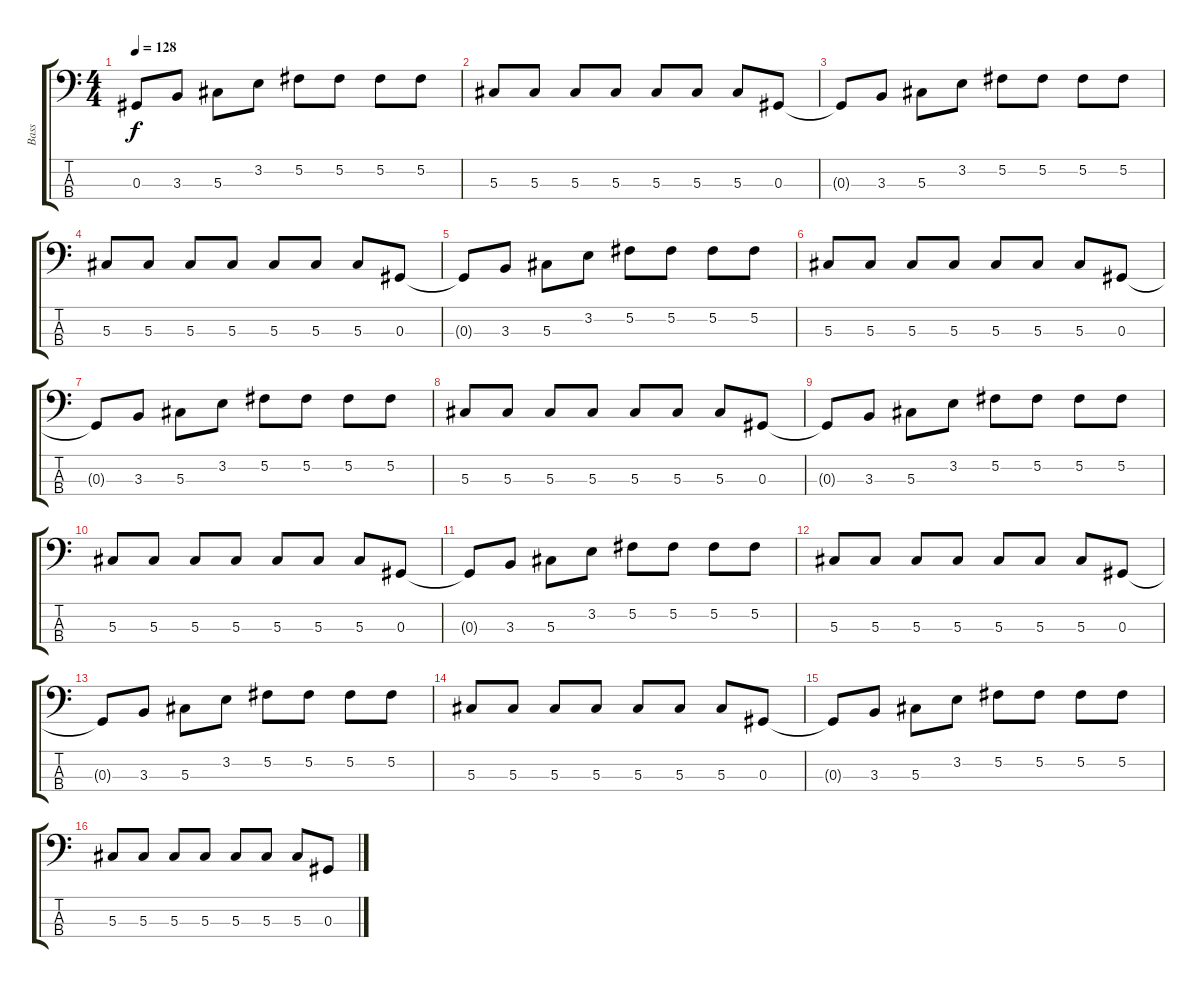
\track ("Bass" "Bass") {instrument electricbassfinger}
\staff {score tabs}
\tuning (Gb2 Db2 Ab1 Eb1) {hide}
\ts (4 4)
\tempo 128
\clef f4
\ks c
0.3{t}.8{dy f} 3.3.8 5.3.8 3.2.8 5.2.8 5.2.8 5.2.8 5.2.8 |
5.3.8 5.3.8 5.3.8 5.3.8 5.3.8 5.3.8 5.3.8 0.3.8 |
0.3{t}.8 3.3.8 5.3.8 3.2.8 5.2.8 5.2.8 5.2.8 5.2.8 |
5.3.8 5.3.8 5.3.8 5.3.8 5.3.8 5.3.8 5.3.8 0.3.8 |
0.3{t}.8 3.3.8 5.3.8 3.2.8 5.2.8 5.2.8 5.2.8 5.2.8 |
5.3.8 5.3.8 5.3.8 5.3.8 5.3.8 5.3.8 5.3.8 0.3.8 |
0.3{t}.8 3.3.8 5.3.8 3.2.8 5.2.8 5.2.8 5.2.8 5.2.8 |
5.3.8 5.3.8 5.3.8 5.3.8 5.3.8 5.3.8 5.3.8 0.3.8 |
0.3{t}.8 3.3.8 5.3.8 3.2.8 5.2.8 5.2.8 5.2.8 5.2.8 |
5.3.8 5.3.8 5.3.8 5.3.8 5.3.8 5.3.8 5.3.8 0.3.8 |
0.3{t}.8 3.3.8 5.3.8 3.2.8 5.2.8 5.2.8 5.2.8 5.2.8 |
5.3.8 5.3.8 5.3.8 5.3.8 5.3.8 5.3.8 5.3.8 0.3.8 |
0.3{t}.8 3.3.8 5.3.8 3.2.8 5.2.8 5.2.8 5.2.8 5.2.8 |
5.3.8 5.3.8 5.3.8 5.3.8 5.3.8 5.3.8 5.3.8 0.3.8 |
0.3{t}.8 3.3.8 5.3.8 3.2.8 5.2.8 5.2.8 5.2.8 5.2.8 |
5.3.8 5.3.8 5.3.8 5.3.8 5.3.8 5.3.8 5.3.8 0.3.8
